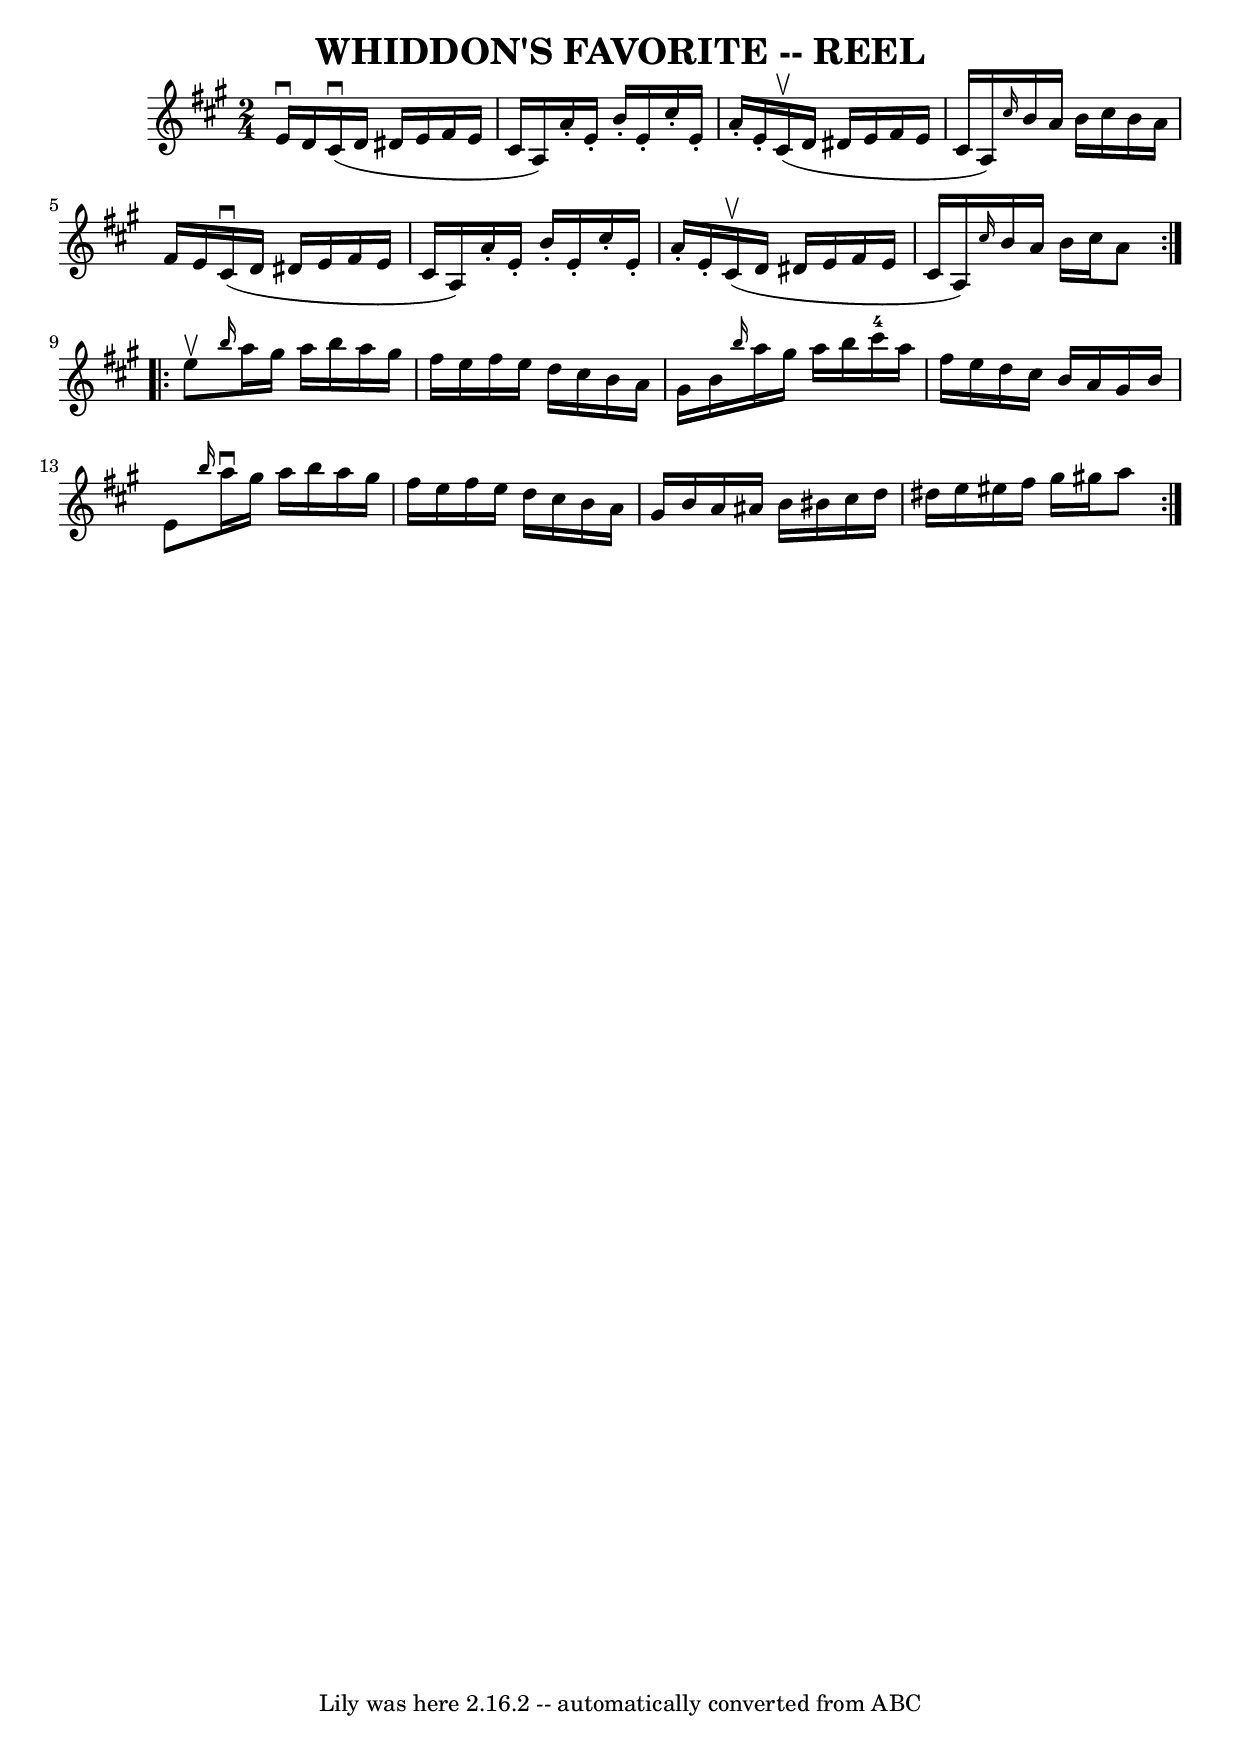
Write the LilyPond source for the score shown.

\version "2.16.2"
\include "Mammoth.ily"
\header {
  %% book = "Ryan's Mammoth Collection of Fiddle Tunes"
  crossRefNumber = "1"
  footnotes = ""
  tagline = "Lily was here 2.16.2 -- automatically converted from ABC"
  title = "WHIDDON'S FAVORITE -- REEL"

}
voicedefault =  {



  \repeat volta 2 {

    \time 2/4 
    \key a \major
    e'16^\downbow d'16    |
    cis'16 (^\downbow d'16 dis'16 e'16 fis'16 e'16 cis'16 a16)   
    |
    a'16-. e'16-. b'16-. e'16-. cis''16-. e'16-. a'16-. e'16-.   |
    cis'16 (^\upbow d'16 dis'16 e'16 fis'16  
    e'16 cis'16 a16)   |
    \grace { cis''16  
	   } b'16 a'16    
    b'16 cis''16 b'16 a'16 fis'16 e'16    |
    cis'16 (^\downbow d'16 dis'16 e'16 fis'16 e'16 cis'16 a16)   
    |
    a'16-. e'16-. b'16-. e'16-. cis''16-. e'16-. a'16-. e'16-.   |
    cis'16 (^\upbow d'16 dis'16 e'16 fis'16  
    e'16 cis'16 a16)   |
    \grace { cis''16  
	   } b'16 a'16    
    b'16 cis''16 a'8    
  }     
  \repeat volta 2 {
    e''8^\upbow   |
    
    \grace { b''16  
	   } a''16 gis''16 a''16 b''16 a''16 gis''16   
    fis''16 e''16    |
    fis''16 e''16 d''16 cis''16 b'16    
    a'16 gis'16 b'16    |
    \grace { b''16  
	   } a''16 gis''16    
    a''16 b''16 cis'''16-4 a''16 fis''16 e''16    |
    
    d''16 cis''16 b'16 a'16 gis'16 b'16 e'8    |
    
    \grace { b''16  
	   } a''16^\downbow gis''16 a''16 b''16 a''16    
    gis''16 fis''16 e''16    |
    fis''16 e''16 d''16 cis''16  
    b'16 a'16 gis'16 b'16    |
    a'16 ais'16 b'16 bis'16 
    cis''16 d''16 dis''16 e''16    |
    eis''16 fis''16    
    gis''16 gis''!16 a''8    
  }   

}

\score{
  <<

    \context Staff="default"
    {
      \voicedefault 
      
    }

  >>
  \layout {
    
  }
  \midi {
  }

}
